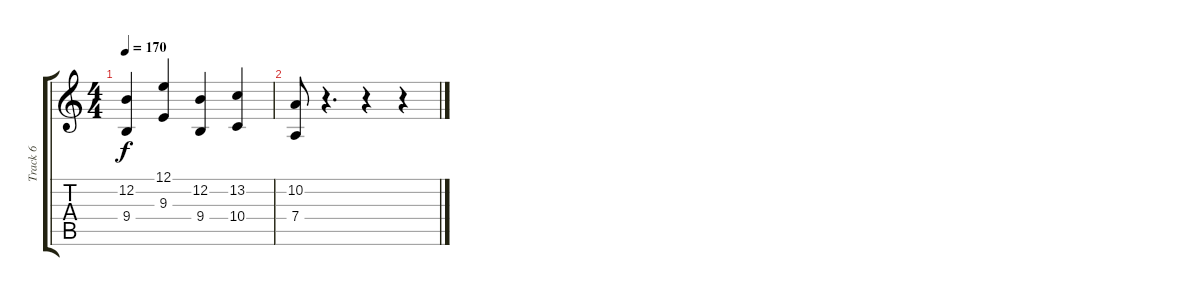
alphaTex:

\track ("Track 6" "Track 6") {instrument brasssection}
\staff {score tabs}
\tuning (E4 B3 G3 D3 A2 E2) {hide}
\ts (4 4)
\tempo 170
\clef g2
\ks c
(12.2 9.4).4{dy f} (12.1 9.3).4 (12.2 9.4).4 (13.2 10.4).4 |
(10.2 7.4).8 r.4{d} r.4 r.4
